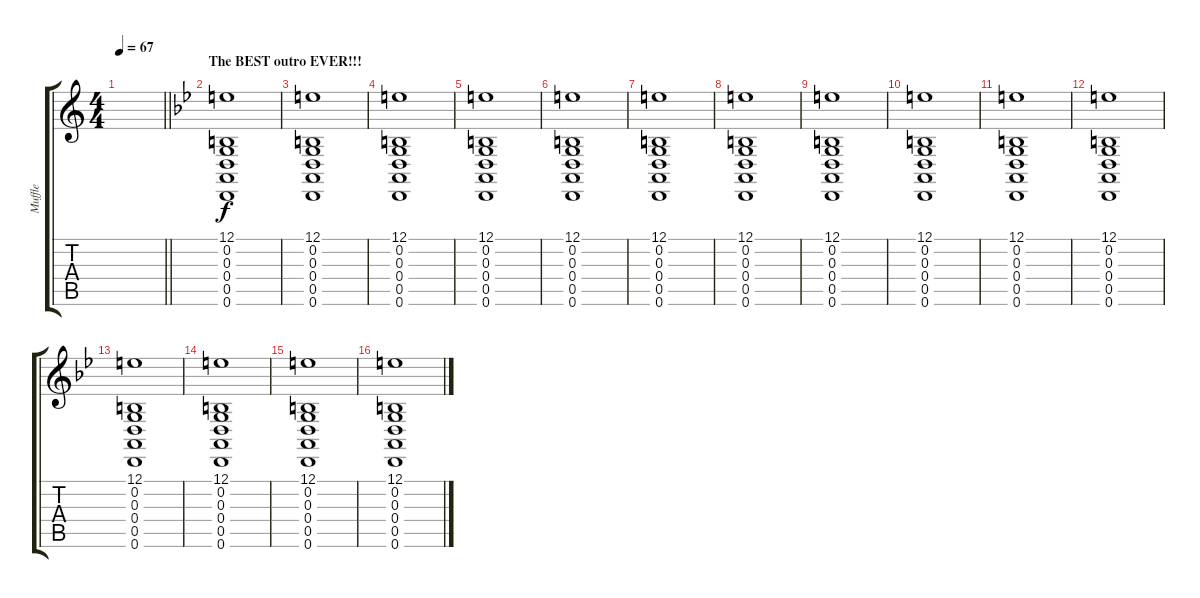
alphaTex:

\track ("Muffle" "Muffle") {instrument seashore}
\staff {score tabs}
\tuning (E4 B3 G3 D3 A2 D2) {hide}
\ts (4 4)
\tempo 67
\clef g2
\barLineRight lightlight
\ks c
|
\section ("" "The BEST outro EVER!!!")
\ks bb
(12.1 0.2 0.3 0.4 0.5 0.6).1{volume 5} |
(12.1 0.2 0.3 0.4 0.5 0.6).1{volume 5} |
(12.1 0.2 0.3 0.4 0.5 0.6).1{volume 6} |
(12.1 0.2 0.3 0.4 0.5 0.6).1{volume 6} |
(12.1 0.2 0.3 0.4 0.5 0.6).1{volume 7} |
(12.1 0.2 0.3 0.4 0.5 0.6).1{volume 7} |
(12.1 0.2 0.3 0.4 0.5 0.6).1{volume 8} |
(12.1 0.2 0.3 0.4 0.5 0.6).1{volume 8} |
(12.1 0.2 0.3 0.4 0.5 0.6).1{volume 9} |
(12.1 0.2 0.3 0.4 0.5 0.6).1{volume 9} |
(12.1 0.2 0.3 0.4 0.5 0.6).1{volume 10} |
(12.1 0.2 0.3 0.4 0.5 0.6).1{volume 10} |
(12.1 0.2 0.3 0.4 0.5 0.6).1{volume 11} |
(12.1 0.2 0.3 0.4 0.5 0.6).1{volume 11} |
(12.1 0.2 0.3 0.4 0.5 0.6).1{volume 12}
